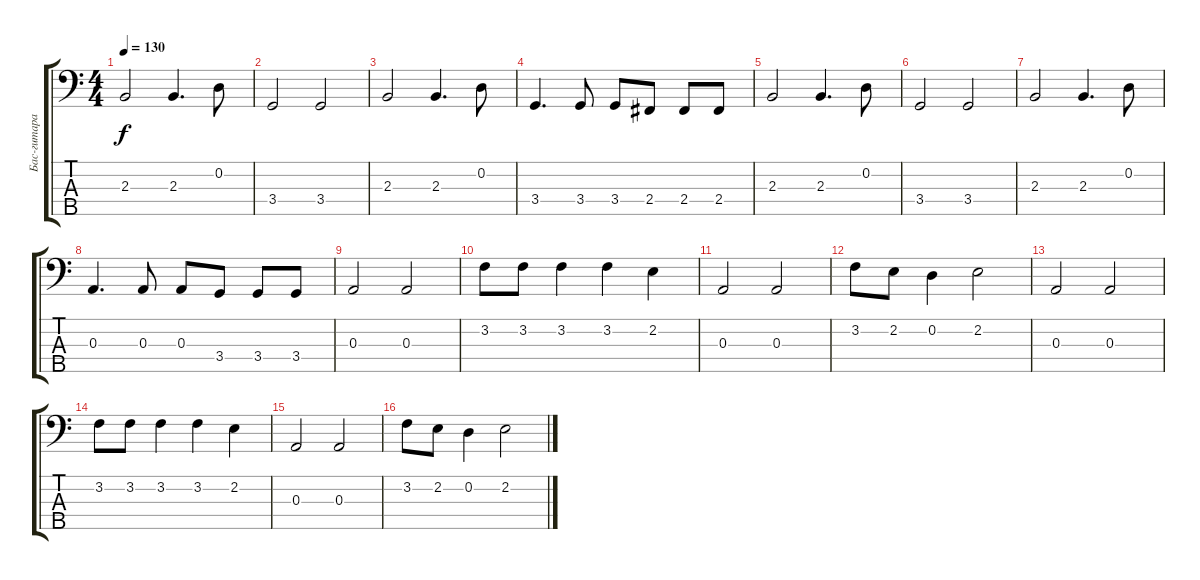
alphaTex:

\track ("Бас-гитара (Нагаш)" "Бас-гитара") {instrument electricbassfinger}
\staff {score tabs}
\tuning (G2 D2 A1 E1 B0) {hide}
\ts (4 4)
\tempo 130
\clef f4
\ks c
2.3.2{dy f} 2.3.4{d} 0.2.8 |
3.4.2 3.4.2 |
2.3.2 2.3.4{d} 0.2.8 |
3.4.4{d} 3.4.8 3.4.8 2.4.8 2.4.8 2.4.8 |
2.3.2 2.3.4{d} 0.2.8 |
3.4.2 3.4.2 |
2.3.2 2.3.4{d} 0.2.8 |
0.3.4{d} 0.3.8 0.3.8 3.4.8 3.4.8 3.4.8 |
0.3.2 0.3.2 |
3.2.8 3.2.8 3.2.4 3.2.4 2.2.4 |
0.3.2 0.3.2 |
3.2.8 2.2.8 0.2.4 2.2.2 |
0.3.2 0.3.2 |
3.2.8 3.2.8 3.2.4 3.2.4 2.2.4 |
0.3.2 0.3.2 |
3.2.8 2.2.8 0.2.4 2.2.2
